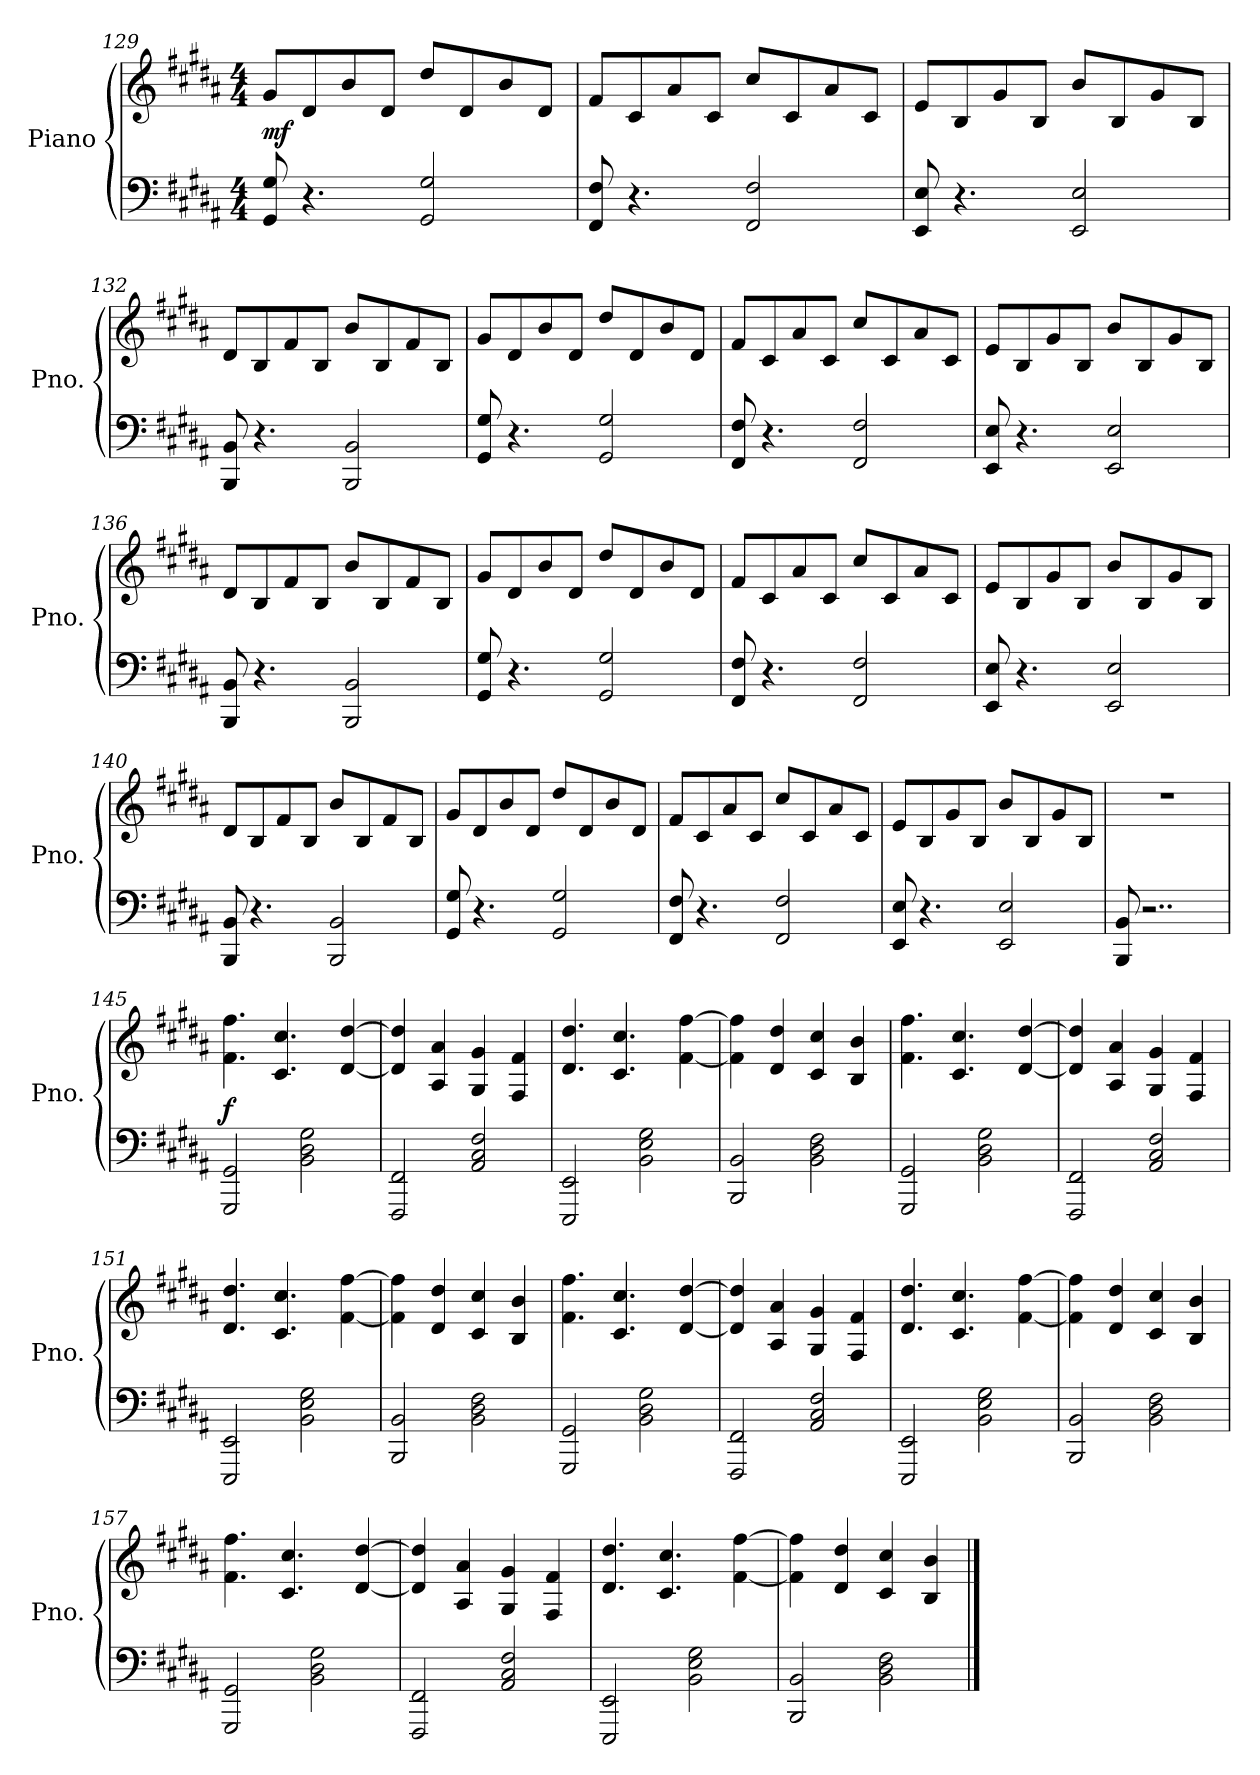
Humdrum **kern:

**kern	**kern	**dynam
*part1	*part1	*part1
*staff2	*staff1	*staff1/2
*I"Piano	*	*
*I'Pno.	*	*
!!LO:LB:g=z
*clefF4	*clefG2	*
*k[f#c#g#d#a#]	*k[f#c#g#d#a#]	*
*M4/4	*M4/4	*
=129	=129	=129
!	!	!LO:DY:b
8GG#/ 8G#/	8g#/L	mf
4.r	8d#/	.
.	8b/	.
.	8d#/J	.
2GG#/ 2G#/	8dd#/L	.
.	8d#/	.
.	8b/	.
.	8d#/J	.
=130	=130	=130
8FF#/ 8F#/	8f#/L	.
4.r	8c#/	.
.	8a#/	.
.	8c#/J	.
2FF#/ 2F#/	8cc#/L	.
.	8c#/	.
.	8a#/	.
.	8c#/J	.
=131	=131	=131
8EE/ 8E/	8e/L	.
4.r	8B/	.
.	8g#/	.
.	8B/J	.
2EE/ 2E/	8b/L	.
.	8B/	.
.	8g#/	.
.	8B/J	.
=132	=132	=132
8BBB/ 8BB/	8d#/L	.
4.r	8B/	.
.	8f#/	.
.	8B/J	.
2BBB/ 2BB/	8b/L	.
.	8B/	.
.	8f#/	.
.	8B/J	.
!!LO:PB:g=z
=133	=133	=133
8GG#/ 8G#/	8g#/L	.
4.r	8d#/	.
.	8b/	.
.	8d#/J	.
2GG#/ 2G#/	8dd#/L	.
.	8d#/	.
.	8b/	.
.	8d#/J	.
=134	=134	=134
8FF#/ 8F#/	8f#/L	.
4.r	8c#/	.
.	8a#/	.
.	8c#/J	.
2FF#/ 2F#/	8cc#/L	.
.	8c#/	.
.	8a#/	.
.	8c#/J	.
=135	=135	=135
8EE/ 8E/	8e/L	.
4.r	8B/	.
.	8g#/	.
.	8B/J	.
2EE/ 2E/	8b/L	.
.	8B/	.
.	8g#/	.
.	8B/J	.
=136	=136	=136
8BBB/ 8BB/	8d#/L	.
4.r	8B/	.
.	8f#/	.
.	8B/J	.
2BBB/ 2BB/	8b/L	.
.	8B/	.
.	8f#/	.
.	8B/J	.
!!LO:LB:g=z
=137	=137	=137
8GG#/ 8G#/	8g#/L	.
4.r	8d#/	.
.	8b/	.
.	8d#/J	.
2GG#/ 2G#/	8dd#/L	.
.	8d#/	.
.	8b/	.
.	8d#/J	.
=138	=138	=138
8FF#/ 8F#/	8f#/L	.
4.r	8c#/	.
.	8a#/	.
.	8c#/J	.
2FF#/ 2F#/	8cc#/L	.
.	8c#/	.
.	8a#/	.
.	8c#/J	.
=139	=139	=139
8EE/ 8E/	8e/L	.
4.r	8B/	.
.	8g#/	.
.	8B/J	.
2EE/ 2E/	8b/L	.
.	8B/	.
.	8g#/	.
.	8B/J	.
=140	=140	=140
8BBB/ 8BB/	8d#/L	.
4.r	8B/	.
.	8f#/	.
.	8B/J	.
2BBB/ 2BB/	8b/L	.
.	8B/	.
.	8f#/	.
.	8B/J	.
!!LO:LB:g=z
=141	=141	=141
8GG#/ 8G#/	8g#/L	.
4.r	8d#/	.
.	8b/	.
.	8d#/J	.
2GG#/ 2G#/	8dd#/L	.
.	8d#/	.
.	8b/	.
.	8d#/J	.
=142	=142	=142
8FF#/ 8F#/	8f#/L	.
4.r	8c#/	.
.	8a#/	.
.	8c#/J	.
2FF#/ 2F#/	8cc#/L	.
.	8c#/	.
.	8a#/	.
.	8c#/J	.
=143	=143	=143
8EE/ 8E/	8e/L	.
4.r	8B/	.
.	8g#/	.
.	8B/J	.
2EE/ 2E/	8b/L	.
.	8B/	.
.	8g#/	.
.	8B/J	.
=144	=144	=144
8BBB/ 8BB/	1r	.
2..r	.	.
=145	=145	=145
!	!	!LO:DY:a=2
2GGG#/ 2GG#/	4.f#\ 4.ff#\	f
.	4.c#/ 4.cc#/	.
2BB\ 2D#\ 2G#\	.	.
.	[4d#/ [4dd#/	.
=146	=146	=146
2FFF#/ 2FF#/	4d#/] 4dd#/]	.
.	4A#/ 4a#/	.
2AA#/ 2C#/ 2F#/	4G#/ 4g#/	.
.	4F#/ 4f#/	.
!!LO:LB:g=z
=147	=147	=147
2EEE/ 2EE/	4.d#/ 4.dd#/	.
.	4.c#/ 4.cc#/	.
2BB\ 2E\ 2G#\	.	.
.	[4f#\ [4ff#\	.
=148	=148	=148
2BBB/ 2BB/	4f#\] 4ff#\]	.
.	4d#/ 4dd#/	.
2BB\ 2D#\ 2F#\	4c#/ 4cc#/	.
.	4B/ 4b/	.
=149	=149	=149
2GGG#/ 2GG#/	4.f#\ 4.ff#\	.
.	4.c#/ 4.cc#/	.
2BB\ 2D#\ 2G#\	.	.
.	[4d#/ [4dd#/	.
=150	=150	=150
2FFF#/ 2FF#/	4d#/] 4dd#/]	.
.	4A#/ 4a#/	.
2AA#/ 2C#/ 2F#/	4G#/ 4g#/	.
.	4F#/ 4f#/	.
=151	=151	=151
2EEE/ 2EE/	4.d#/ 4.dd#/	.
.	4.c#/ 4.cc#/	.
2BB\ 2E\ 2G#\	.	.
.	[4f#\ [4ff#\	.
=152	=152	=152
2BBB/ 2BB/	4f#\] 4ff#\]	.
.	4d#/ 4dd#/	.
2BB\ 2D#\ 2F#\	4c#/ 4cc#/	.
.	4B/ 4b/	.
=153	=153	=153
2GGG#/ 2GG#/	4.f#\ 4.ff#\	.
.	4.c#/ 4.cc#/	.
2BB\ 2D#\ 2G#\	.	.
.	[4d#/ [4dd#/	.
=154	=154	=154
2FFF#/ 2FF#/	4d#/] 4dd#/]	.
.	4A#/ 4a#/	.
2AA#/ 2C#/ 2F#/	4G#/ 4g#/	.
.	4F#/ 4f#/	.
!!LO:LB:g=z
=155	=155	=155
2EEE/ 2EE/	4.d#/ 4.dd#/	.
.	4.c#/ 4.cc#/	.
2BB\ 2E\ 2G#\	.	.
.	[4f#\ [4ff#\	.
=156	=156	=156
2BBB/ 2BB/	4f#\] 4ff#\]	.
.	4d#/ 4dd#/	.
2BB\ 2D#\ 2F#\	4c#/ 4cc#/	.
.	4B/ 4b/	.
=157	=157	=157
2GGG#/ 2GG#/	4.f#\ 4.ff#\	.
.	4.c#/ 4.cc#/	.
2BB\ 2D#\ 2G#\	.	.
.	[4d#/ [4dd#/	.
=158	=158	=158
2FFF#/ 2FF#/	4d#/] 4dd#/]	.
.	4A#/ 4a#/	.
2AA#/ 2C#/ 2F#/	4G#/ 4g#/	.
.	4F#/ 4f#/	.
=159	=159	=159
2EEE/ 2EE/	4.d#/ 4.dd#/	.
.	4.c#/ 4.cc#/	.
2BB\ 2E\ 2G#\	.	.
.	[4f#\ [4ff#\	.
=160	=160	=160
2BBB/ 2BB/	4f#\] 4ff#\]	.
.	4d#/ 4dd#/	.
2BB\ 2D#\ 2F#\	4c#/ 4cc#/	.
.	4B/ 4b/	.
==	==	==
*-	*-	*-
